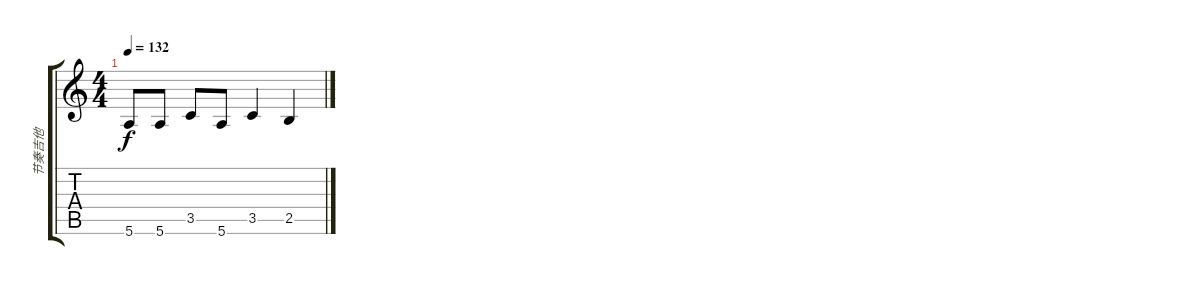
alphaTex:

\track ("节奏吉他" "节奏吉他") {instrument distortionguitar}
\staff {score tabs}
\tuning (E4 B3 G3 D3 A2 E2) {hide}
\ts (4 4)
\tempo 132
\clef g2
\ks c
5.6.8{dy f} 5.6.8 3.5.8 5.6.8 3.5.4 2.5.4
